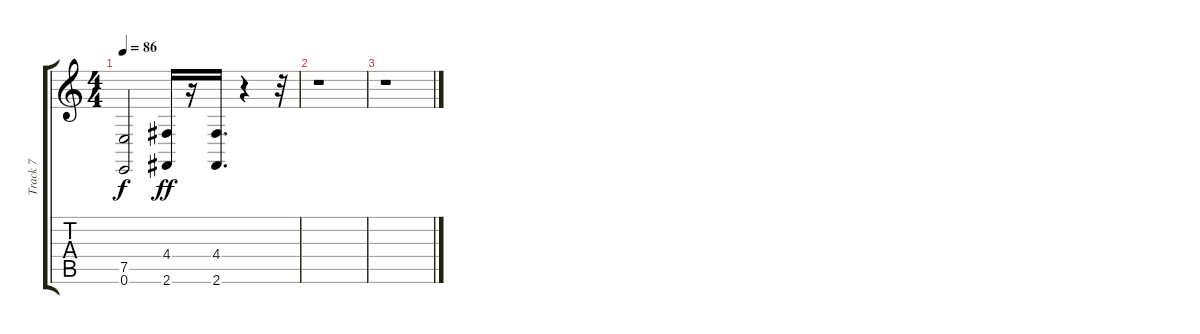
\track ("Track 7" "Track 7") {instrument brightacousticpiano}
\staff {score tabs}
\tuning (E4 B3 G3 D3 A2 E2) {hide}
\ts (4 4)
\tempo 86
\clef g2
\ks c
(7.5{t} 0.6{t}).2{dy f} (4.4 2.6).16{dy ff} r.16 (4.4 2.6).16{d} r.4 r.32 |
r.1 |
r.1
